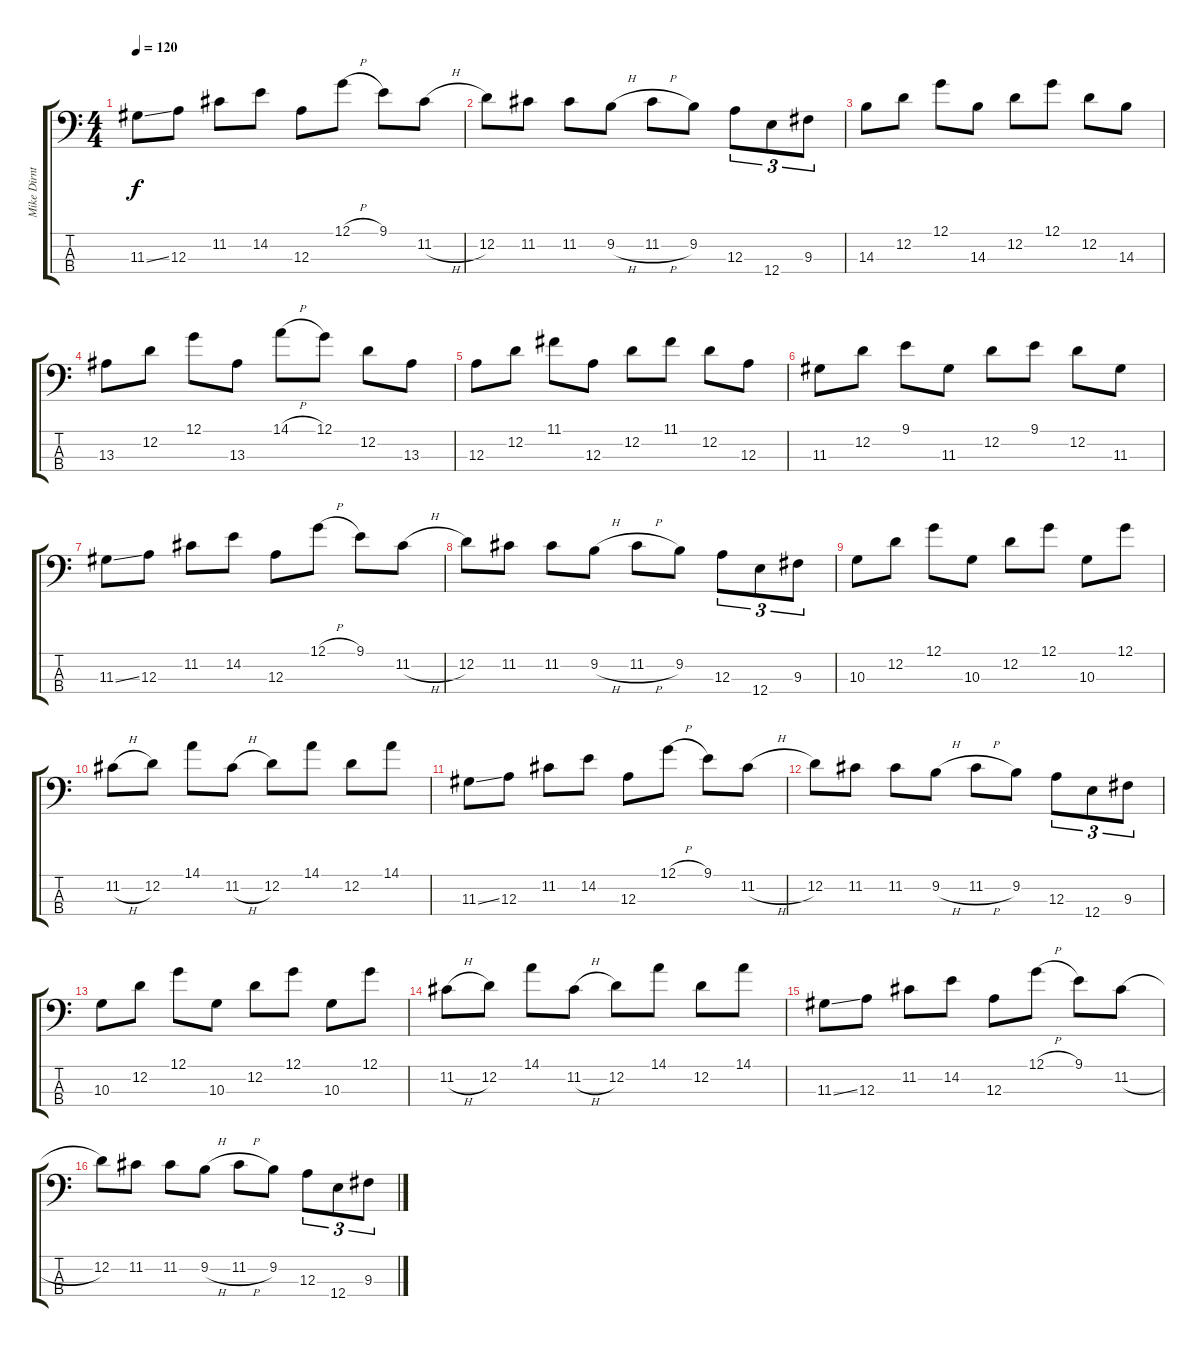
\track ("Mike Dirnt - Bass" "Mike Dirnt") {instrument electricbassfinger}
\staff {score tabs}
\tuning (G2 D2 A1 E1) {hide}
\ts (4 4)
\tempo 120
\clef f4
\ks c
11.3{ss}.8{dy f} 12.3.8 11.2.8 14.2.8 12.3.8 12.1{h}.8 9.1.8 11.2{h}.8 |
12.2.8 11.2.8 11.2.8 9.2{h}.8 11.2{h}.8 9.2.8 12.3.8{tu (3 2)} 12.4.8{tu (3 2)} 9.3.8{tu (3 2)} |
14.3.8 12.2.8 12.1.8 14.3.8 12.2.8 12.1.8 12.2.8 14.3.8 |
13.3.8 12.2.8 12.1.8 13.3.8 14.1{h}.8 12.1.8 12.2.8 13.3.8 |
12.3.8 12.2.8 11.1.8 12.3.8 12.2.8 11.1.8 12.2.8 12.3.8 |
11.3.8 12.2.8 9.1.8 11.3.8 12.2.8 9.1.8 12.2.8 11.3.8 |
11.3{ss}.8 12.3.8 11.2.8 14.2.8 12.3.8 12.1{h}.8 9.1.8 11.2{h}.8 |
12.2.8 11.2.8 11.2.8 9.2{h}.8 11.2{h}.8 9.2.8 12.3.8{tu (3 2)} 12.4.8{tu (3 2)} 9.3.8{tu (3 2)} |
10.3.8 12.2.8 12.1.8 10.3.8 12.2.8 12.1.8 10.3.8 12.1.8 |
11.2{h}.8 12.2.8 14.1.8 11.2{h}.8 12.2.8 14.1.8 12.2.8 14.1.8 |
11.3{ss}.8 12.3.8 11.2.8 14.2.8 12.3.8 12.1{h}.8 9.1.8 11.2{h}.8 |
12.2.8 11.2.8 11.2.8 9.2{h}.8 11.2{h}.8 9.2.8 12.3.8{tu (3 2)} 12.4.8{tu (3 2)} 9.3.8{tu (3 2)} |
10.3.8 12.2.8 12.1.8 10.3.8 12.2.8 12.1.8 10.3.8 12.1.8 |
11.2{h}.8 12.2.8 14.1.8 11.2{h}.8 12.2.8 14.1.8 12.2.8 14.1.8 |
11.3{ss}.8 12.3.8 11.2.8 14.2.8 12.3.8 12.1{h}.8 9.1.8 11.2{h}.8 |
12.2.8 11.2.8 11.2.8 9.2{h}.8 11.2{h}.8 9.2.8 12.3.8{tu (3 2)} 12.4.8{tu (3 2)} 9.3.8{tu (3 2)}
